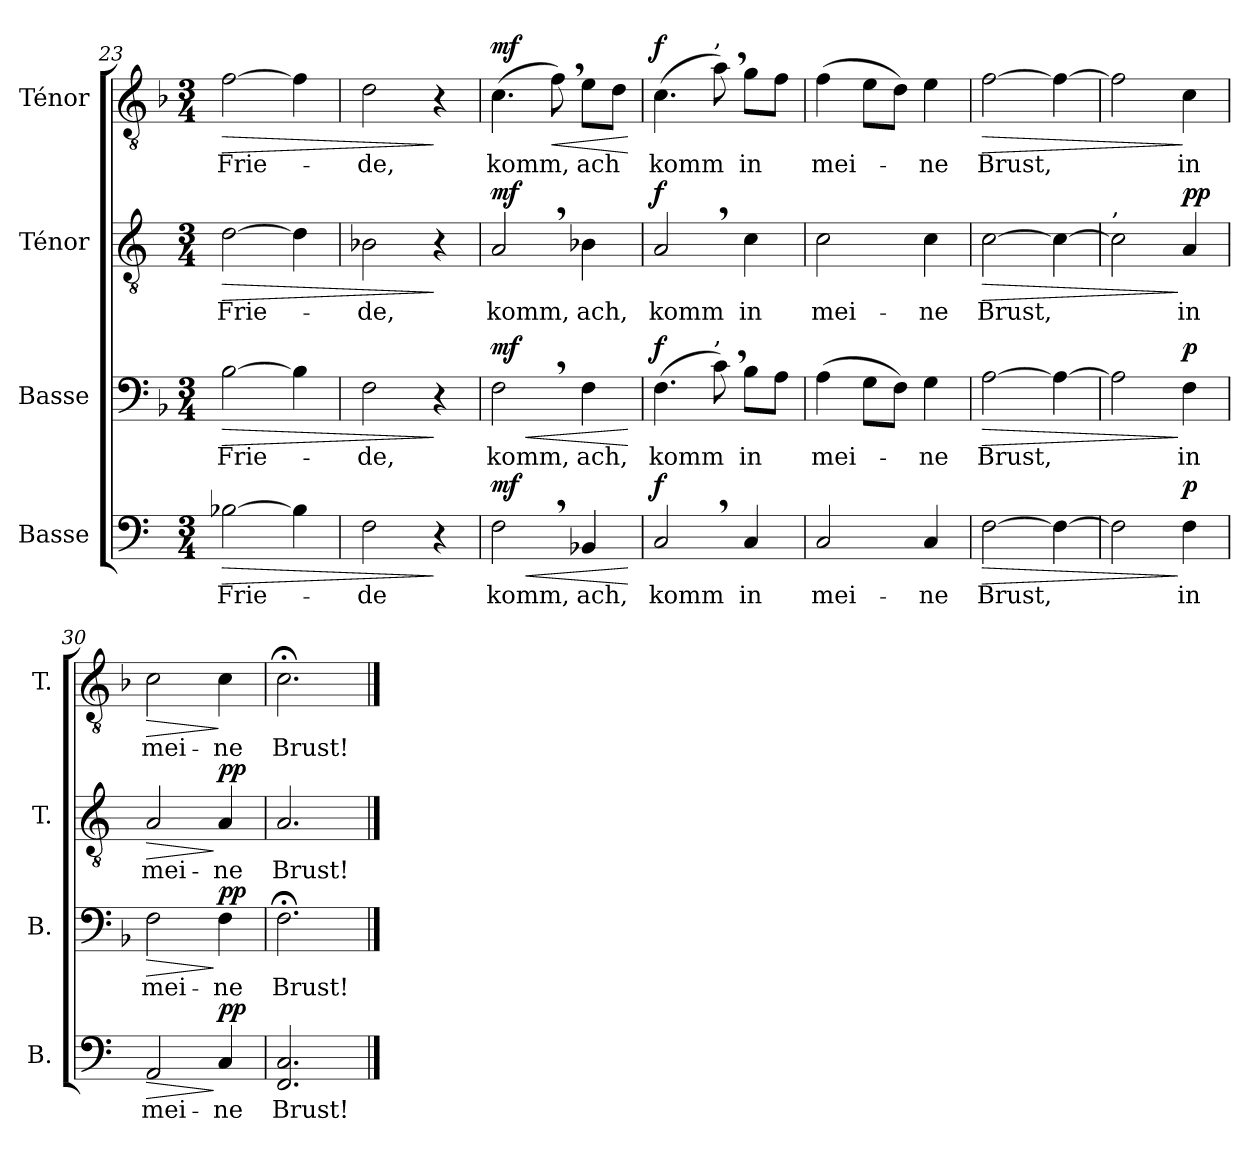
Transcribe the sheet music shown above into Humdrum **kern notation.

**kern	**text	**dynam	**kern	**text	**dynam	**kern	**text	**dynam	**kern	**text	**dynam
*part4	*part4	*part4	*part3	*part3	*part3	*part2	*part2	*part2	*part1	*part1	*part1
*staff4	*staff4	*staff4	*staff3	*staff3	*staff3	*staff2	*staff2	*staff2	*staff1	*staff1	*staff1
*I"Basse	*	*	*I"Basse	*	*	*I"Ténor	*	*	*I"Ténor	*	*
*I'B.	*	*	*I'B.	*	*	*I'T.	*	*	*I'T.	*	*
*clefF4	*	*	*clefF4	*	*	*clefGv2	*	*	*clefGv2	*	*
*k[]	*	*	*k[b-]	*	*	*k[]	*	*	*k[b-]	*	*
*	*	*	*F:	*	*	*	*	*	*F:	*	*
*M3/4	*	*	*M3/4	*	*	*M3/4	*	*	*M3/4	*	*
=23	=23	=23	=23	=23	=23	=23	=23	=23	=23	=23	=23
!	!	!LO:HP:b	!	!	!LO:HP:b	!	!	!LO:HP:b	!	!	!LO:HP:b
[2B-X\	Frie-	>	[2B-\	Frie-	>	[2d\	Frie-	>	[2f\	Frie-	>
4B-\]	.	.	4B-\]	.	.	4d\]	.	.	4f\]	.	.
!!LO:LB:g=z
=24	=24	=24	=24	=24	=24	=24	=24	=24	=24	=24	=24
2F\	-de	.	2F\	-de,	.	2B-X\	-de,	.	2d\	-de,	.
4r	.	]	4r	.	]	4r	.	]	4r	.	]
=25	=25	=25	=25	=25	=25	=25	=25	=25	=25	=25	=25
!	!	!LO:HP:b	!	!	!LO:HP:b	!	!	!	!	!	!
!	!	!LO:DY:n=1:a	!	!	!LO:DY:n=1:a	!	!	!LO:DY:a	!	!	!LO:DY:a
2F,\	-komm,	< mf	2F,\	komm,	< mf	2A,/	komm,	mf	(>4.c\	komm,	mf
!	!	!	!	!	!	!	!	!	!	!	!LO:HP:b
.	.	.	.	.	.	.	.	.	8f,\)	.	<
4BB-X/	ach,	.	4F\	ach,	.	4B-X\	ach,	.	8e\L	ach	.
.	.	.	.	.	.	.	.	.	8d\J	.	.
.	.	[	.	.	[	.	.	.	.	.	[
=26	=26	=26	=26	=26	=26	=26	=26	=26	=26	=26	=26
!	!	!LO:DY:a	!	!	!LO:DY:a	!	!	!LO:DY:a	!	!	!LO:DY:a
2C,/	komm	f	(>4.F\	komm	f	2A,/	komm	f	(4.c\	komm	f
!	!	!	!	!	!	!	!	!	!LO:TX:a:t=,	!	!
!	!	!	!LO:TX:a:t=,	!	!	!	!	!	!	!	!
.	.	.	8c,\)	.	.	.	.	.	8a,\)	.	.
4C/	in	.	8B-\L	in	.	4c\	in	.	8g\L	in	.
.	.	.	8A\J	.	.	.	.	.	8f\J	.	.
=27	=27	=27	=27	=27	=27	=27	=27	=27	=27	=27	=27
2C/	mei-	.	(>4A\	mei-	.	2c\	mei-	.	(>4f\	mei-	.
.	.	.	8G\L	.	.	.	.	.	8e\L	.	.
.	.	.	8F\J)	.	.	.	.	.	8d\J)	.	.
4C/	-ne	.	4G\	-ne	.	4c\	-ne	.	4e\	-ne	.
!!LO:LB:g=z
=28	=28	=28	=28	=28	=28	=28	=28	=28	=28	=28	=28
!	!	!LO:HP:b	!	!	!LO:HP:b	!	!	!LO:HP:b	!	!	!LO:HP:b
[2F\	Brust,	>	[2A\	Brust,	>	[2c\	Brust,	>	[2f\	Brust,	>
4F\_	.	.	4A\_	.	.	4c\_	.	.	4f\_	.	.
=29	=29	=29	=29	=29	=29	=29	=29	=29	=29	=29	=29
!	!	!	!	!	!	!LO:TX:a:t=,	!	!	!	!	!
2F\]	.	.	2A\]	.	.	2c\]	.	.	2f\]	.	.
!	!	!LO:DY:n=1:a	!	!	!LO:DY:n=1:a	!	!	!LO:DY:n=1:a	!	!	!
!	!	!	!	!	!	!	!	!LO:DY:n=2:a	!	!	!
4F\	in	] p	4F\	in	] p	4A/	in	] p p	4c\	in	]
=30	=30	=30	=30	=30	=30	=30	=30	=30	=30	=30	=30
!	!	!LO:HP:b	!	!	!LO:HP:b	!	!	!LO:HP:b	!	!	!LO:HP:b
2AA/	mei-	>	2F\	mei-	>	2A/	mei-	>	2c\	mei-	>
!	!	!LO:DY:n=1:a	!	!	!LO:DY:n=1:a	!	!	!LO:DY:n=1:a	!	!	!
4C/	-ne	] pp	4F\	-ne	] pp	4A/	-ne	] pp	4c\	-ne	]
=31	=31	=31	=31	=31	=31	=31	=31	=31	=31	=31	=31
2.FF/ 2.C/	Brust!	.	2.F;<\	Brust!	.	2.A/	Brust!	.	2.c;<\	Brust!	.
==	==	==	==	==	==	==	==	==	==	==	==
*-	*-	*-	*-	*-	*-	*-	*-	*-	*-	*-	*-
